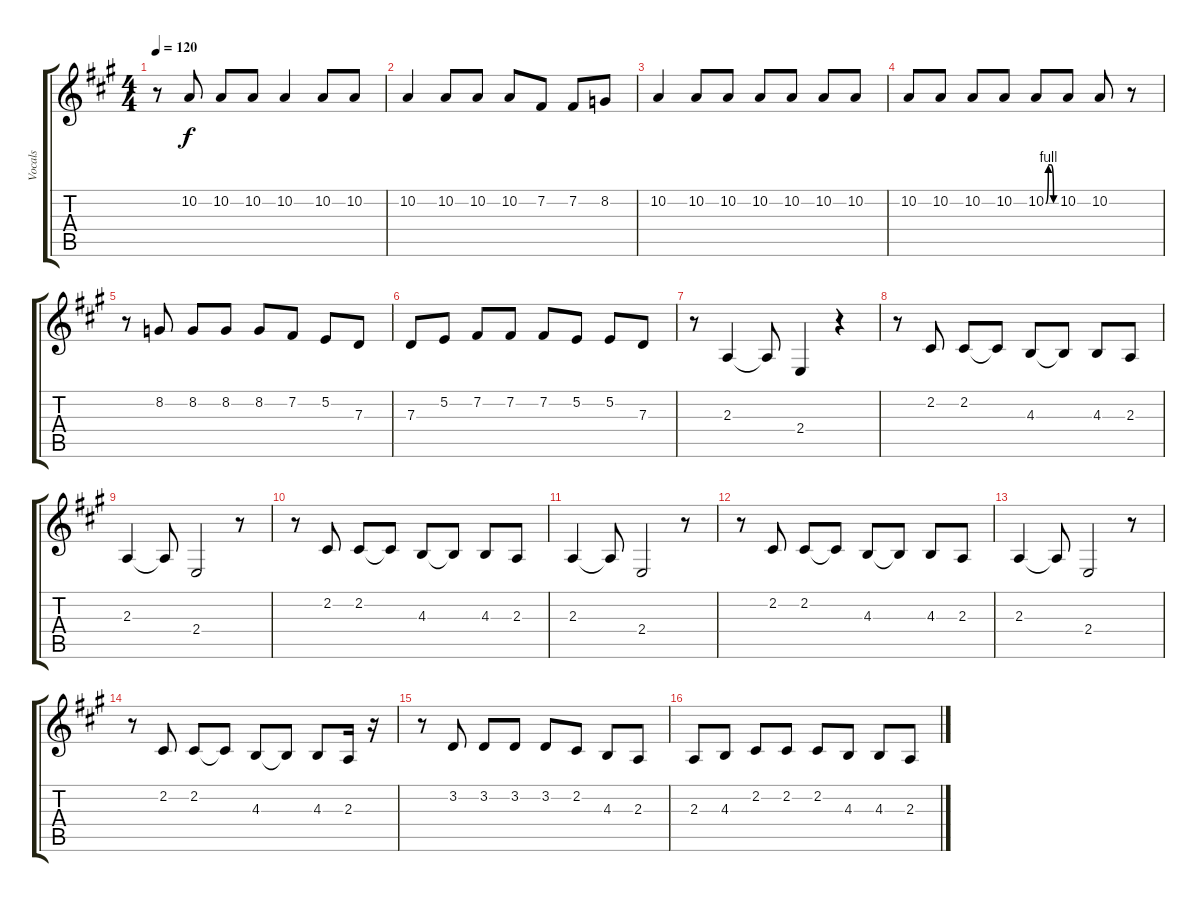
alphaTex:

\track ("Vocals" "Vocals") {instrument panflute}
\staff {score tabs}
\tuning (E4 B3 G3 D3 A2 E2) {hide}
\ts (4 4)
\tempo 120
\clef g2
\ks a
r.8{dy f} 10.2.8 10.2.8 10.2.8 10.2.4 10.2.8 10.2.8 |
10.2.4 10.2.8 10.2.8 10.2.8 7.2.8 7.2.8 8.2.8 |
10.2.4 10.2.8 10.2.8 10.2.8 10.2.8 10.2.8 10.2.8 |
10.2.8 10.2.8 10.2.8 10.2.8 10.2{be (custom 0 0 15 4 30 4 45 0 60 0)}.8 10.2.8 10.2.8 r.8 |
r.8 8.2.8 8.2.8 8.2.8 8.2.8 7.2.8 5.2.8 7.3.8 |
7.3.8 5.2.8 7.2.8 7.2.8 7.2.8 5.2.8 5.2.8 7.3.8 |
r.8 2.3.4 2.3{t}.8 2.4.4 r.4 |
r.8 2.2.8 2.2.8 2.2{t}.8 4.3.8 4.3{t}.8 4.3.8 2.3.8 |
2.3.4 2.3{t}.8 2.4.2 r.8 |
r.8 2.2.8 2.2.8 2.2{t}.8 4.3.8 4.3{t}.8 4.3.8 2.3.8 |
2.3.4 2.3{t}.8 2.4.2 r.8 |
r.8 2.2.8 2.2.8 2.2{t}.8 4.3.8 4.3{t}.8 4.3.8 2.3.8 |
2.3.4 2.3{t}.8 2.4.2 r.8 |
r.8 2.2.8 2.2.8 2.2{t}.8 4.3.8 4.3{t}.8 4.3.8 2.3.16 r.16 |
r.8 3.2.8 3.2.8 3.2.8 3.2.8 2.2.8 4.3.8 2.3.8 |
2.3.8 4.3.8 2.2.8 2.2.8 2.2.8 4.3.8 4.3.8 2.3.8
